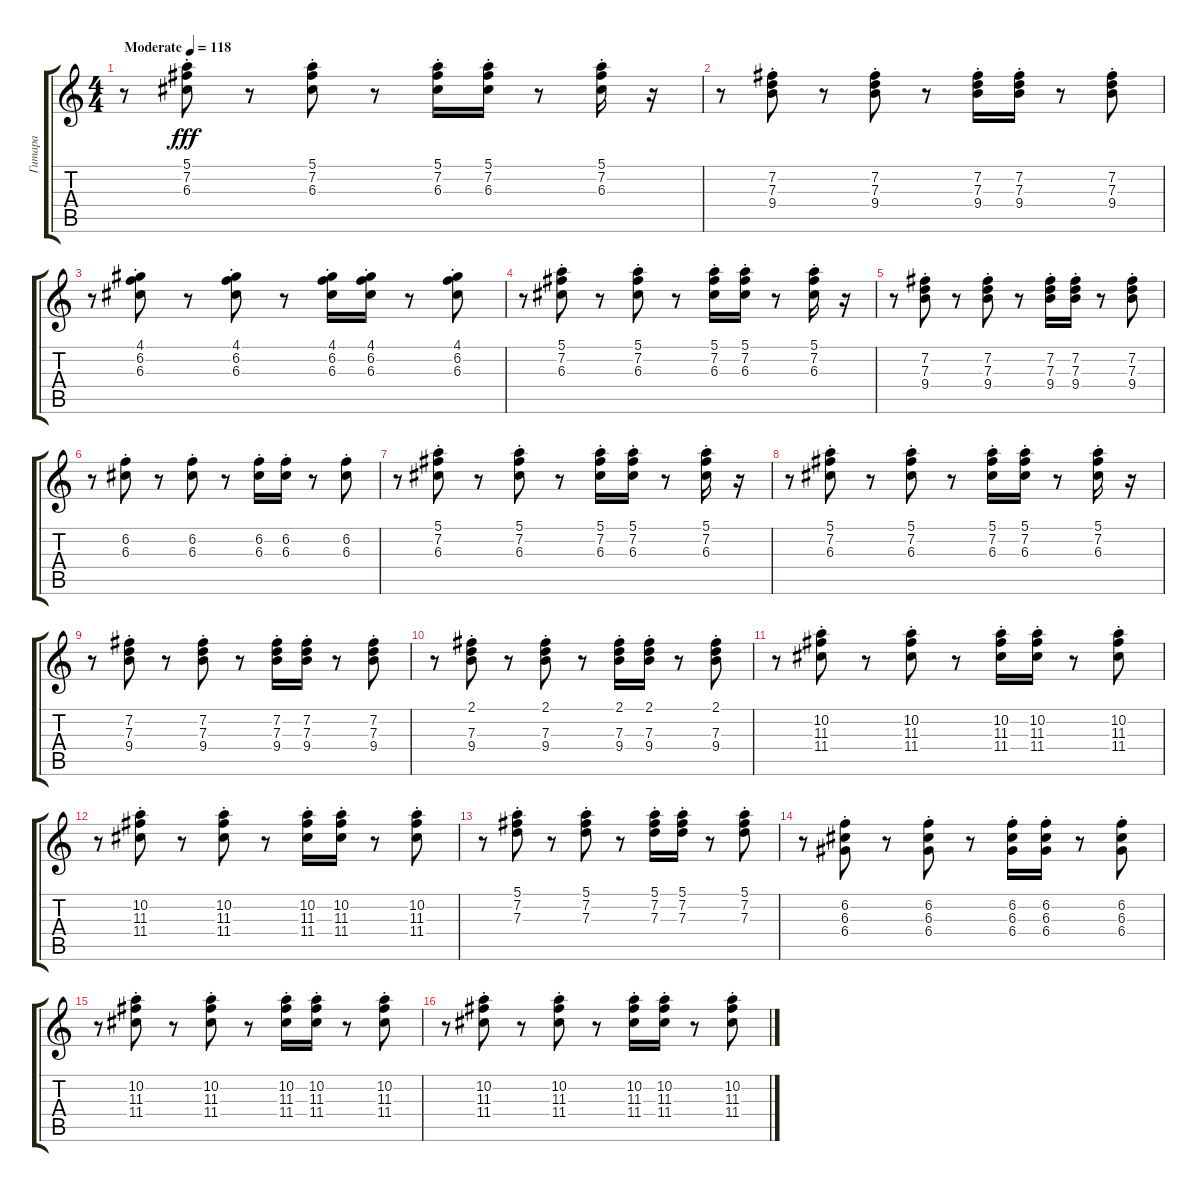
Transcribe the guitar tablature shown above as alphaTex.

\track ("Гитара" "Гитара") {instrument acousticguitarsteel}
\staff {score tabs}
\tuning (E4 B3 G3 D3 A2 E2) {hide}
\ts (4 4)
\tempo (118 "Moderate")
\clef g2
\ks c
r.8{dy fff instrument acousticguitarsteel} (5.1{st} 7.2{st} 6.3{st}).8 r.8 (5.1{st} 7.2{st} 6.3{st}).8 r.8 (5.1{st} 7.2{st} 6.3{st}).16 (5.1{st} 7.2{st} 6.3{st}).16 r.8 (5.1{st} 7.2{st} 6.3{st}).16 r.16 |
r.8 (7.2{st} 7.3{st} 9.4{st}).8 r.8 (7.2{st} 7.3{st} 9.4{st}).8 r.8 (7.2{st} 7.3{st} 9.4{st}).16 (7.2{st} 7.3{st} 9.4{st}).16 r.8 (7.2{st} 7.3{st} 9.4{st}).8 |
r.8 (4.1{st} 6.2{st} 6.3{st}).8 r.8 (4.1{st} 6.2{st} 6.3{st}).8 r.8 (4.1{st} 6.2{st} 6.3{st}).16 (4.1{st} 6.2{st} 6.3{st}).16 r.8 (4.1{st} 6.2{st} 6.3{st}).8 |
r.8 (5.1{st} 7.2{st} 6.3{st}).8 r.8 (5.1{st} 7.2{st} 6.3{st}).8 r.8 (5.1{st} 7.2{st} 6.3{st}).16 (5.1{st} 7.2{st} 6.3{st}).16 r.8 (5.1{st} 7.2{st} 6.3{st}).16 r.16 |
r.8 (7.2{st} 7.3{st} 9.4{st}).8 r.8 (7.2{st} 7.3{st} 9.4{st}).8 r.8 (7.2{st} 7.3{st} 9.4{st}).16 (7.2{st} 7.3{st} 9.4{st}).16 r.8 (7.2{st} 7.3{st} 9.4{st}).8 |
r.8 (6.2{st} 6.3{st}).8 r.8 (6.2{st} 6.3{st}).8 r.8 (6.2{st} 6.3{st}).16 (6.2{st} 6.3{st}).16 r.8 (6.2{st} 6.3{st}).8 |
r.8 (5.1{st} 7.2{st} 6.3{st}).8 r.8 (5.1{st} 7.2{st} 6.3{st}).8 r.8 (5.1{st} 7.2{st} 6.3{st}).16 (5.1{st} 7.2{st} 6.3{st}).16 r.8 (5.1{st} 7.2{st} 6.3{st}).16 r.16 |
r.8 (5.1{st} 7.2{st} 6.3{st}).8 r.8 (5.1{st} 7.2{st} 6.3{st}).8 r.8 (5.1{st} 7.2{st} 6.3{st}).16 (5.1{st} 7.2{st} 6.3{st}).16 r.8 (5.1{st} 7.2{st} 6.3{st}).16 r.16 |
r.8 (7.2{st} 7.3{st} 9.4{st}).8 r.8 (7.2{st} 7.3{st} 9.4{st}).8 r.8 (7.2{st} 7.3{st} 9.4{st}).16 (7.2{st} 7.3{st} 9.4{st}).16 r.8 (7.2{st} 7.3{st} 9.4{st}).8 |
r.8 (2.1{st} 7.3{st} 9.4{st}).8 r.8 (2.1{st} 7.3{st} 9.4{st}).8 r.8 (2.1{st} 7.3{st} 9.4{st}).16 (2.1{st} 7.3{st} 9.4{st}).16 r.8 (2.1{st} 7.3{st} 9.4{st}).8 |
r.8 (10.2{st} 11.3{st} 11.4{st}).8 r.8 (10.2{st} 11.3{st} 11.4{st}).8 r.8 (10.2{st} 11.3{st} 11.4{st}).16 (10.2{st} 11.3{st} 11.4{st}).16 r.8 (10.2{st} 11.3{st} 11.4{st}).8 |
r.8 (10.2{st} 11.3{st} 11.4{st}).8 r.8 (10.2{st} 11.3{st} 11.4{st}).8 r.8 (10.2{st} 11.3{st} 11.4{st}).16 (10.2{st} 11.3{st} 11.4{st}).16 r.8 (10.2{st} 11.3{st} 11.4{st}).8 |
r.8 (5.1{st} 7.2{st} 7.3{st}).8 r.8 (5.1{st} 7.2{st} 7.3{st}).8 r.8 (5.1{st} 7.2{st} 7.3{st}).16 (5.1{st} 7.2{st} 7.3{st}).16 r.8 (5.1{st} 7.2{st} 7.3{st}).8 |
r.8 (6.2{st} 6.3{st} 6.4{st}).8 r.8 (6.2{st} 6.3{st} 6.4{st}).8 r.8 (6.2{st} 6.3{st} 6.4{st}).16 (6.2{st} 6.3{st} 6.4{st}).16 r.8 (6.2{st} 6.3{st} 6.4{st}).8 |
r.8 (10.2{st} 11.3{st} 11.4{st}).8 r.8 (10.2{st} 11.3{st} 11.4{st}).8 r.8 (10.2{st} 11.3{st} 11.4{st}).16 (10.2{st} 11.3{st} 11.4{st}).16 r.8 (10.2{st} 11.3{st} 11.4{st}).8 |
r.8 (10.2{st} 11.3{st} 11.4{st}).8 r.8 (10.2{st} 11.3{st} 11.4{st}).8 r.8 (10.2{st} 11.3{st} 11.4{st}).16 (10.2{st} 11.3{st} 11.4{st}).16 r.8 (10.2{st} 11.3{st} 11.4{st}).8
